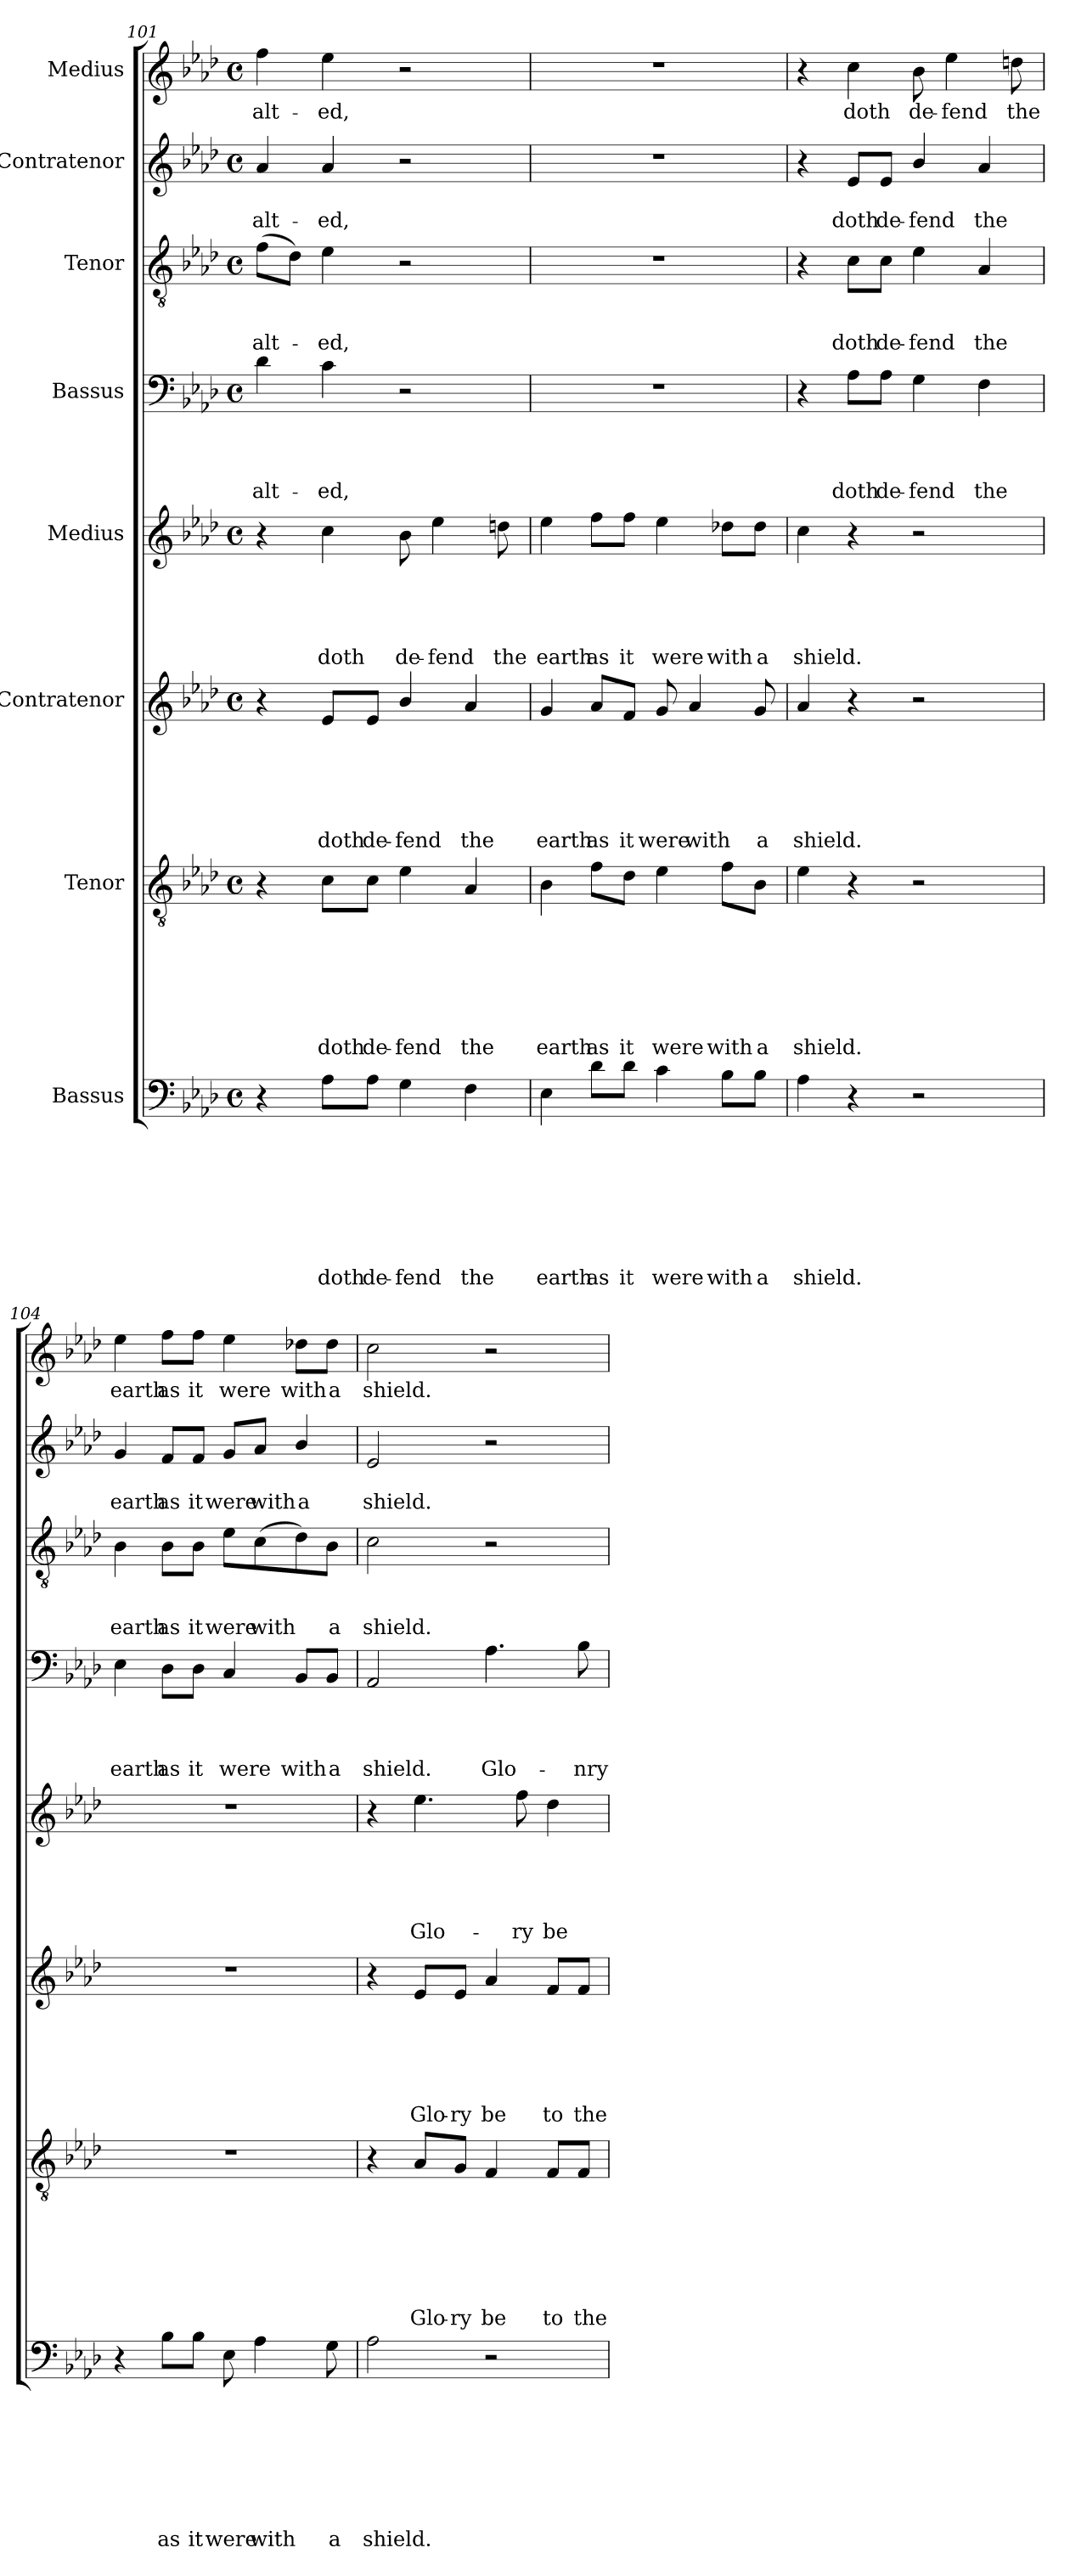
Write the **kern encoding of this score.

**kern	**text	**text	**text	**text	**text	**text	**text	**text	**kern	**text	**text	**text	**text	**text	**text	**text	**kern	**text	**text	**text	**text	**text	**text	**kern	**text	**text	**text	**text	**text	**kern	**text	**text	**text	**text	**kern	**text	**text	**text	**kern	**text	**text	**kern	**text
*part8	*part8	*part8	*part8	*part8	*part8	*part8	*part8	*part8	*part7	*part7	*part7	*part7	*part7	*part7	*part7	*part7	*part6	*part6	*part6	*part6	*part6	*part6	*part6	*part5	*part5	*part5	*part5	*part5	*part5	*part4	*part4	*part4	*part4	*part4	*part3	*part3	*part3	*part3	*part2	*part2	*part2	*part1	*part1
*staff8	*staff8	*staff8	*staff8	*staff8	*staff8	*staff8	*staff8	*staff8	*staff7	*staff7	*staff7	*staff7	*staff7	*staff7	*staff7	*staff7	*staff6	*staff6	*staff6	*staff6	*staff6	*staff6	*staff6	*staff5	*staff5	*staff5	*staff5	*staff5	*staff5	*staff4	*staff4	*staff4	*staff4	*staff4	*staff3	*staff3	*staff3	*staff3	*staff2	*staff2	*staff2	*staff1	*staff1
*I"Bassus	*	*	*	*	*	*	*	*	*I"Tenor	*	*	*	*	*	*	*	*I"Contratenor	*	*	*	*	*	*	*I"Medius	*	*	*	*	*	*I"Bassus	*	*	*	*	*I"Tenor	*	*	*	*I"Contratenor	*	*	*I"Medius	*
!!LO:PB:g=z
*clefF4	*	*	*	*	*	*	*	*	*clefGv2	*	*	*	*	*	*	*	*clefG2	*	*	*	*	*	*	*clefG2	*	*	*	*	*	*clefF4	*	*	*	*	*clefGv2	*	*	*	*clefG2	*	*	*clefG2	*
*k[b-e-a-d-]	*	*	*	*	*	*	*	*	*k[b-e-a-d-]	*	*	*	*	*	*	*	*k[b-e-a-d-]	*	*	*	*	*	*	*k[b-e-a-d-]	*	*	*	*	*	*k[b-e-a-d-]	*	*	*	*	*k[b-e-a-d-]	*	*	*	*k[b-e-a-d-]	*	*	*k[b-e-a-d-]	*
*A-:	*	*	*	*	*	*	*	*	*A-:	*	*	*	*	*	*	*	*A-:	*	*	*	*	*	*	*A-:	*	*	*	*	*	*A-:	*	*	*	*	*A-:	*	*	*	*A-:	*	*	*A-:	*
*M4/4	*	*	*	*	*	*	*	*	*M4/4	*	*	*	*	*	*	*	*M4/4	*	*	*	*	*	*	*M4/4	*	*	*	*	*	*M4/4	*	*	*	*	*M4/4	*	*	*	*M4/4	*	*	*M4/4	*
*met(c)	*	*	*	*	*	*	*	*	*met(c)	*	*	*	*	*	*	*	*met(c)	*	*	*	*	*	*	*met(c)	*	*	*	*	*	*met(c)	*	*	*	*	*met(c)	*	*	*	*met(c)	*	*	*met(c)	*
=101	=101	=101	=101	=101	=101	=101	=101	=101	=101	=101	=101	=101	=101	=101	=101	=101	=101	=101	=101	=101	=101	=101	=101	=101	=101	=101	=101	=101	=101	=101	=101	=101	=101	=101	=101	=101	=101	=101	=101	=101	=101	=101	=101
!	!	!	!	!	!	!	!	!	!	!	!	!	!	!	!	!	!	!	!	!	!	!	!	!	!	!	!	!	!	!	!	!	!	!LO:LY:b	!	!	!	!LO:LY:b	!	!	!LO:LY:b	!	!LO:LY:b
4r	.	.	.	.	.	.	.	.	4r	.	.	.	.	.	.	.	4r	.	.	.	.	.	.	4r	.	.	.	.	.	4d-\	.	.	.	-alt-	(>8f\L	.	.	-alt-	4a-/	.	-alt-	4ff\	-alt-
.	.	.	.	.	.	.	.	.	.	.	.	.	.	.	.	.	.	.	.	.	.	.	.	.	.	.	.	.	.	.	.	.	.	.	8d-\J)	.	.	.	.	.	.	.	.
!	!	!	!	!	!	!	!	!LO:LY:b	!	!	!	!	!	!	!	!LO:LY:b	!	!	!	!	!	!	!LO:LY:b	!	!	!	!	!	!LO:LY:b	!	!	!	!	!LO:LY:b	!	!	!	!LO:LY:b	!	!	!LO:LY:b	!	!LO:LY:b
8A-\L	.	.	.	.	.	.	.	doth	8c\L	.	.	.	.	.	.	doth	8e-/L	.	.	.	.	.	doth	4cc\	.	.	.	.	doth	4c\	.	.	.	-ed,	4e-\	.	.	-ed,	4a-/	.	-ed,	4ee-\	-ed,
!	!	!	!	!	!	!	!	!LO:LY:b	!	!	!	!	!	!	!	!LO:LY:b	!	!	!	!	!	!	!LO:LY:b	!	!	!	!	!	!	!	!	!	!	!	!	!	!	!	!	!	!	!	!
8A-\J	.	.	.	.	.	.	.	de-	8c\J	.	.	.	.	.	.	de-	8e-/J	.	.	.	.	.	de-	.	.	.	.	.	.	.	.	.	.	.	.	.	.	.	.	.	.	.	.
!	!	!	!	!	!	!	!	!LO:LY:b	!	!	!	!	!	!	!	!LO:LY:b	!	!	!	!	!	!	!LO:LY:b	!	!	!	!	!	!LO:LY:b	!	!	!	!	!	!	!	!	!	!	!	!	!	!
4G\	.	.	.	.	.	.	.	-fend	4e-\	.	.	.	.	.	.	-fend	4b-/	.	.	.	.	.	-fend	8b-\	.	.	.	.	de-	2r	.	.	.	.	2r	.	.	.	2r	.	.	2r	.
!	!	!	!	!	!	!	!	!	!	!	!	!	!	!	!	!	!	!	!	!	!	!	!	!	!	!	!	!	!LO:LY:b	!	!	!	!	!	!	!	!	!	!	!	!	!	!
.	.	.	.	.	.	.	.	.	.	.	.	.	.	.	.	.	.	.	.	.	.	.	.	4ee-\	.	.	.	.	-fend	.	.	.	.	.	.	.	.	.	.	.	.	.	.
!	!	!	!	!	!	!	!	!LO:LY:b	!	!	!	!	!	!	!	!LO:LY:b	!	!	!	!	!	!	!LO:LY:b	!	!	!	!	!	!	!	!	!	!	!	!	!	!	!	!	!	!	!	!
4F\	.	.	.	.	.	.	.	the	4A-/	.	.	.	.	.	.	the	4a-/	.	.	.	.	.	the	.	.	.	.	.	.	.	.	.	.	.	.	.	.	.	.	.	.	.	.
!	!	!	!	!	!	!	!	!	!	!	!	!	!	!	!	!	!	!	!	!	!	!	!	!	!	!	!	!	!LO:LY:b	!	!	!	!	!	!	!	!	!	!	!	!	!	!
.	.	.	.	.	.	.	.	.	.	.	.	.	.	.	.	.	.	.	.	.	.	.	.	8ddn\	.	.	.	.	the	.	.	.	.	.	.	.	.	.	.	.	.	.	.
=102	=102	=102	=102	=102	=102	=102	=102	=102	=102	=102	=102	=102	=102	=102	=102	=102	=102	=102	=102	=102	=102	=102	=102	=102	=102	=102	=102	=102	=102	=102	=102	=102	=102	=102	=102	=102	=102	=102	=102	=102	=102	=102	=102
!	!	!	!	!	!	!	!	!LO:LY:b	!	!	!	!	!	!	!	!LO:LY:b	!	!	!	!	!	!	!LO:LY:b	!	!	!	!	!	!LO:LY:b	!	!	!	!	!	!	!	!	!	!	!	!	!	!
4E-\	.	.	.	.	.	.	.	earth	4B-\	.	.	.	.	.	.	earth	4g/	.	.	.	.	.	earth	4ee-\	.	.	.	.	earth	1r	.	.	.	.	1r	.	.	.	1r	.	.	1r	.
!	!	!	!	!	!	!	!	!LO:LY:b	!	!	!	!	!	!	!	!LO:LY:b	!	!	!	!	!	!	!LO:LY:b	!	!	!	!	!	!LO:LY:b	!	!	!	!	!	!	!	!	!	!	!	!	!	!
8d-\L	.	.	.	.	.	.	.	as	8f\L	.	.	.	.	.	.	as	8a-/L	.	.	.	.	.	as	8ff\L	.	.	.	.	as	.	.	.	.	.	.	.	.	.	.	.	.	.	.
!	!	!	!	!	!	!	!	!LO:LY:b	!	!	!	!	!	!	!	!LO:LY:b	!	!	!	!	!	!	!LO:LY:b	!	!	!	!	!	!LO:LY:b	!	!	!	!	!	!	!	!	!	!	!	!	!	!
8d-\J	.	.	.	.	.	.	.	it	8d-\J	.	.	.	.	.	.	it	8f/J	.	.	.	.	.	it	8ff\J	.	.	.	.	it	.	.	.	.	.	.	.	.	.	.	.	.	.	.
!	!	!	!	!	!	!	!	!LO:LY:b	!	!	!	!	!	!	!	!LO:LY:b	!	!	!	!	!	!	!LO:LY:b	!	!	!	!	!	!LO:LY:b	!	!	!	!	!	!	!	!	!	!	!	!	!	!
4c\	.	.	.	.	.	.	.	were	4e-\	.	.	.	.	.	.	were	8g/	.	.	.	.	.	were	4ee-\	.	.	.	.	were	.	.	.	.	.	.	.	.	.	.	.	.	.	.
!	!	!	!	!	!	!	!	!	!	!	!	!	!	!	!	!	!	!	!	!	!	!	!LO:LY:b	!	!	!	!	!	!	!	!	!	!	!	!	!	!	!	!	!	!	!	!
.	.	.	.	.	.	.	.	.	.	.	.	.	.	.	.	.	4a-/	.	.	.	.	.	with	.	.	.	.	.	.	.	.	.	.	.	.	.	.	.	.	.	.	.	.
!	!	!	!	!	!	!	!	!LO:LY:b	!	!	!	!	!	!	!	!LO:LY:b	!	!	!	!	!	!	!	!	!	!	!	!	!LO:LY:b	!	!	!	!	!	!	!	!	!	!	!	!	!	!
8B-\L	.	.	.	.	.	.	.	with	8f\L	.	.	.	.	.	.	with	.	.	.	.	.	.	.	8dd-X\L	.	.	.	.	with	.	.	.	.	.	.	.	.	.	.	.	.	.	.
!	!	!	!	!	!	!	!	!LO:LY:b	!	!	!	!	!	!	!	!LO:LY:b	!	!	!	!	!	!	!LO:LY:b	!	!	!	!	!	!LO:LY:b	!	!	!	!	!	!	!	!	!	!	!	!	!	!
8B-\J	.	.	.	.	.	.	.	a	8B-\J	.	.	.	.	.	.	a	8g/	.	.	.	.	.	a	8dd-\J	.	.	.	.	a	.	.	.	.	.	.	.	.	.	.	.	.	.	.
=103	=103	=103	=103	=103	=103	=103	=103	=103	=103	=103	=103	=103	=103	=103	=103	=103	=103	=103	=103	=103	=103	=103	=103	=103	=103	=103	=103	=103	=103	=103	=103	=103	=103	=103	=103	=103	=103	=103	=103	=103	=103	=103	=103
!	!	!	!	!	!	!	!	!LO:LY:b	!	!	!	!	!	!	!	!LO:LY:b	!	!	!	!	!	!	!LO:LY:b	!	!	!	!	!	!LO:LY:b	!	!	!	!	!	!	!	!	!	!	!	!	!	!
4A-\	.	.	.	.	.	.	.	shield.	4e-\	.	.	.	.	.	.	shield.	4a-/	.	.	.	.	.	shield.	4cc\	.	.	.	.	shield.	4r	.	.	.	.	4r	.	.	.	4r	.	.	4r	.
!	!	!	!	!	!	!	!	!	!	!	!	!	!	!	!	!	!	!	!	!	!	!	!	!	!	!	!	!	!	!	!	!	!	!LO:LY:b	!	!	!	!LO:LY:b	!	!	!LO:LY:b	!	!LO:LY:b
4r	.	.	.	.	.	.	.	.	4r	.	.	.	.	.	.	.	4r	.	.	.	.	.	.	4r	.	.	.	.	.	8A-\L	.	.	.	doth	8c\L	.	.	doth	8e-/L	.	doth	4cc\	doth
!	!	!	!	!	!	!	!	!	!	!	!	!	!	!	!	!	!	!	!	!	!	!	!	!	!	!	!	!	!	!	!	!	!	!LO:LY:b	!	!	!	!LO:LY:b	!	!	!LO:LY:b	!	!
.	.	.	.	.	.	.	.	.	.	.	.	.	.	.	.	.	.	.	.	.	.	.	.	.	.	.	.	.	.	8A-\J	.	.	.	de-	8c\J	.	.	de-	8e-/J	.	de-	.	.
!	!	!	!	!	!	!	!	!	!	!	!	!	!	!	!	!	!	!	!	!	!	!	!	!	!	!	!	!	!	!	!	!	!	!LO:LY:b	!	!	!	!LO:LY:b	!	!	!LO:LY:b	!	!LO:LY:b
2r	.	.	.	.	.	.	.	.	2r	.	.	.	.	.	.	.	2r	.	.	.	.	.	.	2r	.	.	.	.	.	4G\	.	.	.	-fend	4e-\	.	.	-fend	4b-/	.	-fend	8b-\	de-
!	!	!	!	!	!	!	!	!	!	!	!	!	!	!	!	!	!	!	!	!	!	!	!	!	!	!	!	!	!	!	!	!	!	!	!	!	!	!	!	!	!	!	!LO:LY:b
.	.	.	.	.	.	.	.	.	.	.	.	.	.	.	.	.	.	.	.	.	.	.	.	.	.	.	.	.	.	.	.	.	.	.	.	.	.	.	.	.	.	4ee-\	-fend
!	!	!	!	!	!	!	!	!	!	!	!	!	!	!	!	!	!	!	!	!	!	!	!	!	!	!	!	!	!	!	!	!	!	!LO:LY:b	!	!	!	!LO:LY:b	!	!	!LO:LY:b	!	!
.	.	.	.	.	.	.	.	.	.	.	.	.	.	.	.	.	.	.	.	.	.	.	.	.	.	.	.	.	.	4F\	.	.	.	the	4A-/	.	.	the	4a-/	.	the	.	.
!	!	!	!	!	!	!	!	!	!	!	!	!	!	!	!	!	!	!	!	!	!	!	!	!	!	!	!	!	!	!	!	!	!	!	!	!	!	!	!	!	!	!	!LO:LY:b
.	.	.	.	.	.	.	.	.	.	.	.	.	.	.	.	.	.	.	.	.	.	.	.	.	.	.	.	.	.	.	.	.	.	.	.	.	.	.	.	.	.	8ddn\	the
=104	=104	=104	=104	=104	=104	=104	=104	=104	=104	=104	=104	=104	=104	=104	=104	=104	=104	=104	=104	=104	=104	=104	=104	=104	=104	=104	=104	=104	=104	=104	=104	=104	=104	=104	=104	=104	=104	=104	=104	=104	=104	=104	=104
!	!	!	!	!	!	!	!	!	!	!	!	!	!	!	!	!	!	!	!	!	!	!	!	!	!	!	!	!	!	!	!	!	!	!LO:LY:b	!	!	!	!LO:LY:b	!	!	!LO:LY:b	!	!LO:LY:b
4r	.	.	.	.	.	.	.	.	1r	.	.	.	.	.	.	.	1r	.	.	.	.	.	.	1r	.	.	.	.	.	4E-\	.	.	.	earth	4B-\	.	.	earth	4g/	.	earth	4ee-\	earth
!	!	!	!	!	!	!	!	!LO:LY:b	!	!	!	!	!	!	!	!	!	!	!	!	!	!	!	!	!	!	!	!	!	!	!	!	!	!LO:LY:b	!	!	!	!LO:LY:b	!	!	!LO:LY:b	!	!LO:LY:b
8B-\L	.	.	.	.	.	.	.	as	.	.	.	.	.	.	.	.	.	.	.	.	.	.	.	.	.	.	.	.	.	8D-\L	.	.	.	as	8B-\L	.	.	as	8f/L	.	as	8ff\L	as
!	!	!	!	!	!	!	!	!LO:LY:b	!	!	!	!	!	!	!	!	!	!	!	!	!	!	!	!	!	!	!	!	!	!	!	!	!	!LO:LY:b	!	!	!	!LO:LY:b	!	!	!LO:LY:b	!	!LO:LY:b
8B-\J	.	.	.	.	.	.	.	it	.	.	.	.	.	.	.	.	.	.	.	.	.	.	.	.	.	.	.	.	.	8D-\J	.	.	.	it	8B-\J	.	.	it	8f/J	.	it	8ff\J	it
!	!	!	!	!	!	!	!	!LO:LY:b	!	!	!	!	!	!	!	!	!	!	!	!	!	!	!	!	!	!	!	!	!	!	!	!	!	!LO:LY:b	!	!	!	!LO:LY:b	!	!	!LO:LY:b	!	!LO:LY:b
8E-\	.	.	.	.	.	.	.	were	.	.	.	.	.	.	.	.	.	.	.	.	.	.	.	.	.	.	.	.	.	4C/	.	.	.	were	8e-\L	.	.	were	8g/L	.	were	4ee-\	were
!	!	!	!	!	!	!	!	!LO:LY:b	!	!	!	!	!	!	!	!	!	!	!	!	!	!	!	!	!	!	!	!	!	!	!	!	!	!	!	!	!	!LO:LY:b	!	!	!LO:LY:b	!	!
4A-\	.	.	.	.	.	.	.	with	.	.	.	.	.	.	.	.	.	.	.	.	.	.	.	.	.	.	.	.	.	.	.	.	.	.	(>8c\	.	.	with	8a-/J	.	with	.	.
!	!	!	!	!	!	!	!	!	!	!	!	!	!	!	!	!	!	!	!	!	!	!	!	!	!	!	!	!	!	!	!	!	!	!LO:LY:b	!	!	!	!	!	!	!LO:LY:b	!	!LO:LY:b
.	.	.	.	.	.	.	.	.	.	.	.	.	.	.	.	.	.	.	.	.	.	.	.	.	.	.	.	.	.	8BB-/L	.	.	.	with	8d-\)	.	.	.	4b-/	.	a	8dd-X\L	with
!	!	!	!	!	!	!	!	!LO:LY:b	!	!	!	!	!	!	!	!	!	!	!	!	!	!	!	!	!	!	!	!	!	!	!	!	!	!LO:LY:b	!	!	!	!LO:LY:b	!	!	!	!	!LO:LY:b
8G\	.	.	.	.	.	.	.	a	.	.	.	.	.	.	.	.	.	.	.	.	.	.	.	.	.	.	.	.	.	8BB-/J	.	.	.	a	8B-\J	.	.	a	.	.	.	8dd-\J	a
!!LO:LB:g=z
=105	=105	=105	=105	=105	=105	=105	=105	=105	=105	=105	=105	=105	=105	=105	=105	=105	=105	=105	=105	=105	=105	=105	=105	=105	=105	=105	=105	=105	=105	=105	=105	=105	=105	=105	=105	=105	=105	=105	=105	=105	=105	=105	=105
!	!	!	!	!	!	!	!	!LO:LY:b	!	!	!	!	!	!	!	!	!	!	!	!	!	!	!	!	!	!	!	!	!	!	!	!	!	!LO:LY:b	!	!	!	!LO:LY:b	!	!	!LO:LY:b	!	!LO:LY:b
2A-\	.	.	.	.	.	.	.	shield.	4r	.	.	.	.	.	.	.	4r	.	.	.	.	.	.	4r	.	.	.	.	.	2AA-/	.	.	.	shield.	2c\	.	.	shield.	2e-/	.	shield.	2cc\	shield.
!	!	!	!	!	!	!	!	!	!	!	!	!	!	!	!	!LO:LY:b	!	!	!	!	!	!	!LO:LY:b	!	!	!	!	!	!LO:LY:b	!	!	!	!	!	!	!	!	!	!	!	!	!	!
.	.	.	.	.	.	.	.	.	8A-/L	.	.	.	.	.	.	Glo-	8e-/L	.	.	.	.	.	Glo-	4.ee-\	.	.	.	.	Glo-	.	.	.	.	.	.	.	.	.	.	.	.	.	.
!	!	!	!	!	!	!	!	!	!	!	!	!	!	!	!	!LO:LY:b	!	!	!	!	!	!	!LO:LY:b	!	!	!	!	!	!	!	!	!	!	!	!	!	!	!	!	!	!	!	!
.	.	.	.	.	.	.	.	.	8G/J	.	.	.	.	.	.	-ry	8e-/J	.	.	.	.	.	-ry	.	.	.	.	.	.	.	.	.	.	.	.	.	.	.	.	.	.	.	.
!	!	!	!	!	!	!	!	!	!	!	!	!	!	!	!	!LO:LY:b	!	!	!	!	!	!	!LO:LY:b	!	!	!	!	!	!	!	!	!	!	!LO:LY:b	!	!	!	!	!	!	!	!	!
2r	.	.	.	.	.	.	.	.	4F/	.	.	.	.	.	.	be	4a-/	.	.	.	.	.	be	.	.	.	.	.	.	4.A-\	.	.	.	Glo-	2r	.	.	.	2r	.	.	2r	.
!	!	!	!	!	!	!	!	!	!	!	!	!	!	!	!	!	!	!	!	!	!	!	!	!	!	!	!	!	!LO:LY:b	!	!	!	!	!	!	!	!	!	!	!	!	!	!
.	.	.	.	.	.	.	.	.	.	.	.	.	.	.	.	.	.	.	.	.	.	.	.	8ff\	.	.	.	.	-ry	.	.	.	.	.	.	.	.	.	.	.	.	.	.
!	!	!	!	!	!	!	!	!	!	!	!	!	!	!	!	!LO:LY:b	!	!	!	!	!	!	!LO:LY:b	!	!	!	!	!	!LO:LY:b	!	!	!	!	!	!	!	!	!	!	!	!	!	!
.	.	.	.	.	.	.	.	.	8F/L	.	.	.	.	.	.	to	8f/L	.	.	.	.	.	to	4dd-\	.	.	.	.	be	.	.	.	.	.	.	.	.	.	.	.	.	.	.
!	!	!	!	!	!	!	!	!	!	!	!	!	!	!	!	!LO:LY:b	!	!	!	!	!	!	!LO:LY:b	!	!	!	!	!	!	!	!	!	!	!LO:LY:b:rj	!	!	!	!	!	!	!	!	!
.	.	.	.	.	.	.	.	.	8F/J	.	.	.	.	.	.	the	8f/J	.	.	.	.	.	the	.	.	.	.	.	.	8B-\	.	.	.	-nry	.	.	.	.	.	.	.	.	.
=	=	=	=	=	=	=	=	=	=	=	=	=	=	=	=	=	=	=	=	=	=	=	=	=	=	=	=	=	=	=	=	=	=	=	=	=	=	=	=	=	=	=	=
*-	*-	*-	*-	*-	*-	*-	*-	*-	*-	*-	*-	*-	*-	*-	*-	*-	*-	*-	*-	*-	*-	*-	*-	*-	*-	*-	*-	*-	*-	*-	*-	*-	*-	*-	*-	*-	*-	*-	*-	*-	*-	*-	*-
